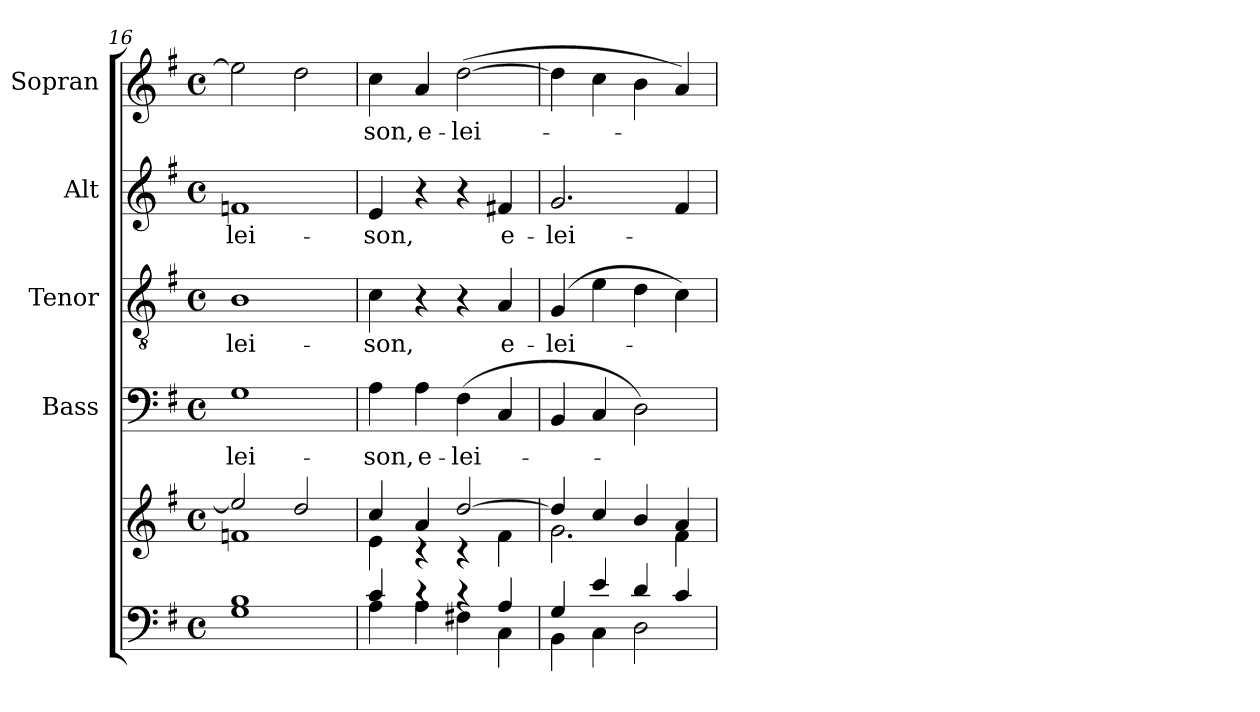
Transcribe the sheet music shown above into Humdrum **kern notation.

**kern	**kern	**kern	**text	**kern	**text	**kern	**text	**kern	**text
*part5	*part5	*part4	*part4	*part3	*part3	*part2	*part2	*part1	*part1
*staff6	*staff5	*staff4	*staff4	*staff3	*staff3	*staff2	*staff2	*staff1	*staff1
*	*	*I"Bass	*	*I"Tenor	*	*I"Alt	*	*I"Sopran	*
*	*	*I'B.	*	*I'T.	*	*I'A.	*	*I'S.	*
*clefF4	*clefG2	*clefF4	*	*clefGv2	*	*clefG2	*	*clefG2	*
*k[f#]	*k[f#]	*k[f#]	*	*k[f#]	*	*k[f#]	*	*k[f#]	*
*G:	*G:	*G:	*	*G:	*	*G:	*	*G:	*
*M4/4	*M4/4	*M4/4	*	*M4/4	*	*M4/4	*	*M4/4	*
*met(c)	*met(c)	*met(c)	*	*met(c)	*	*met(c)	*	*met(c)	*
=16	=16	=16	=16	=16	=16	=16	=16	=16	=16
*^	*^	*	*	*	*	*	*	*	*
!	!	!	!	!	!LO:LY:b	!	!LO:LY:b	!	!LO:LY:b	!	!
1B	1G	2ee/]	1fn	1G	-lei-	1B	-lei-	1fn	-lei-	2ee\]	.
.	.	2dd/	.	.	.	.	.	.	.	2dd\	.
=17	=17	=17	=17	=17	=17	=17	=17	=17	=17	=17	=17
!	!	!	!	!	!LO:LY:b	!	!LO:LY:b	!	!LO:LY:b	!	!LO:LY:b
4c/	4A\	4cc/	4e\	4A\	-son,	4c\	-son,	4e/	-son,	4cc\	-son,
!	!	!	!	!	!LO:LY:b	!	!	!	!	!	!LO:LY:b
4rc	4A\	4a/	4rc	4A\	e-	4r	.	4r	.	4a/	e-
!	!	!	!	!	!LO:LY:b	!	!	!	!	!	!LO:LY:b
4rc	4F#X\	[>2dd/	4rc	(>4F#\	-lei-	4r	.	4r	.	(>[2dd\	-lei-
!	!	!	!	!	!	!	!LO:LY:b	!	!LO:LY:b	!	!
4A/	4C\	.	4f#\	4C/	.	4A/	e-	4f#X/	e-	.	.
!!LO:LB:g=z
=18	=18	=18	=18	=18	=18	=18	=18	=18	=18	=18	=18
!	!	!	!	!	!	!	!LO:LY:b	!	!LO:LY:b	!	!
4G/	4BB\	4dd/]	2.g\	4BB/	.	(4G/	-lei-	2.g/	-lei-	4dd\]	.
4e/	4C\	4cc/	.	4C/	.	4e\	.	.	.	4cc\	.
4d/	2D\	4b/	.	2D\)	.	4d\	.	.	.	4b\	.
4c/	.	4a/	4f#\	.	.	4c\)	.	4f#/	.	4a/)	.
*v	*v	*	*	*	*	*	*	*	*	*	*
*	*v	*v	*	*	*	*	*	*	*	*
=	=	=	=	=	=	=	=	=	=
*-	*-	*-	*-	*-	*-	*-	*-	*-	*-
